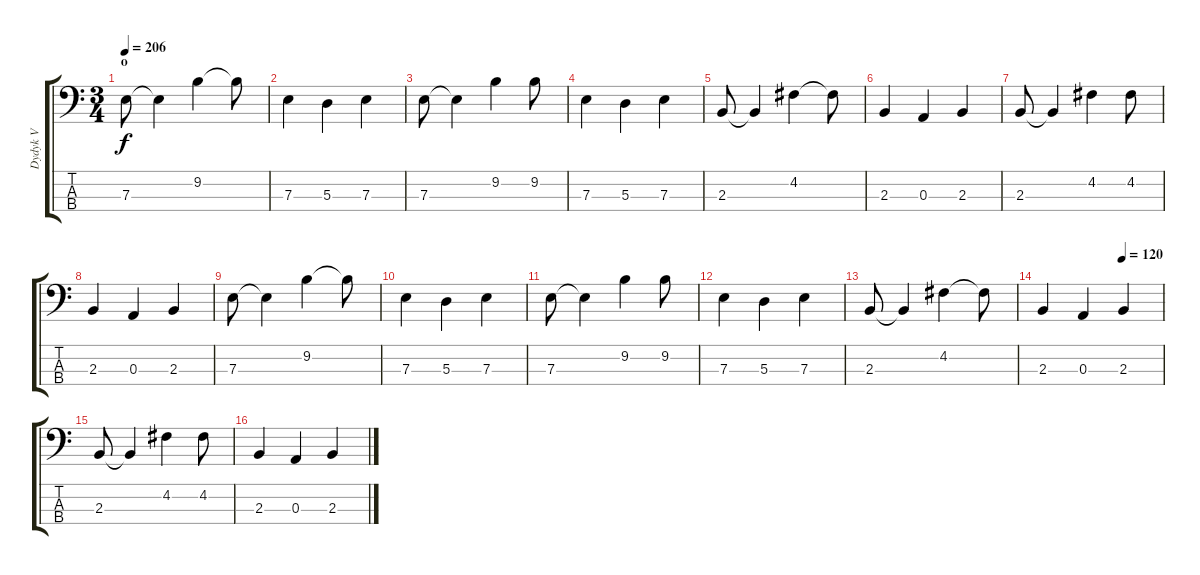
\track ("Dydyk V" "Dydyk V") {instrument acousticbass}
\staff {score tabs}
\tuning (G2 D2 A1 E1) {hide}
\ts (3 4)
\section ("" "o")
\tempo 206
\clef f4
\ks c
7.3.8{dy f} 7.3{t}.4 9.2.4 9.2{t}.8 |
7.3.4 5.3.4 7.3.4 |
7.3.8 7.3{t}.4 9.2.4 9.2.8 |
7.3.4 5.3.4 7.3.4 |
2.3.8 2.3{t}.4 4.2.4 4.2{t}.8 |
2.3.4 0.3.4 2.3.4 |
2.3.8 2.3{t}.4 4.2.4 4.2.8 |
2.3.4 0.3.4 2.3.4 |
7.3.8 7.3{t}.4 9.2.4 9.2{t}.8 |
7.3.4 5.3.4 7.3.4 |
7.3.8 7.3{t}.4 9.2.4 9.2.8 |
7.3.4 5.3.4 7.3.4 |
2.3.8 2.3{t}.4 4.2.4 4.2{t}.8 |
\tempo (120 0.6666666666666666)
2.3.4 0.3.4 2.3.4 |
2.3.8 2.3{t}.4 4.2.4 4.2.8 |
2.3.4 0.3.4 2.3.4
